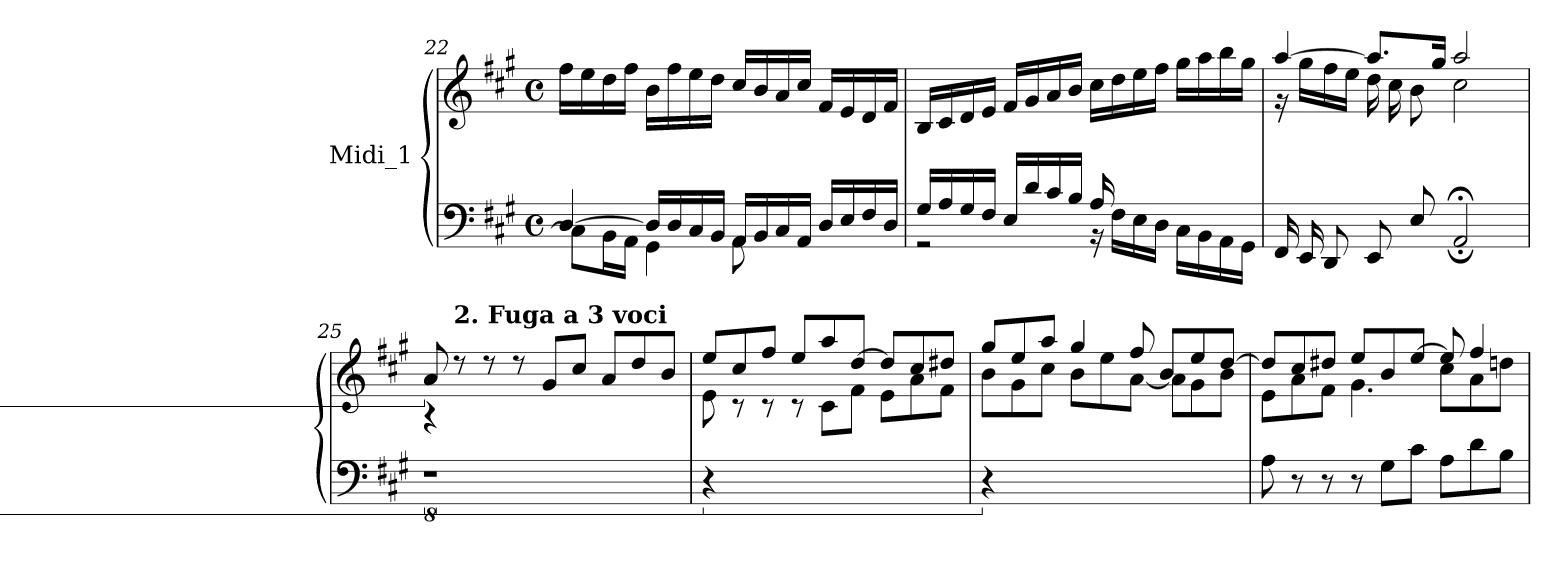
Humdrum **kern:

**kern	**kern
*part1	*part1
*staff2	*staff1
*I"Midi_1	*
*clefF4	*clefG2
*k[f#c#g#]	*k[f#c#g#]
*A:	*A:
*M4/4	*M4/4
*met(c)	*met(c)
=22	=22
*^	*^
[4D/	8C#\L]	16ff#\LL	1ryy
.	.	16ee\	.
.	16BB\L	16dd\	.
.	16AA\JJ	16ff#\JJ	.
16DLL]	4GG#\	16b\LL	.
16D/	.	16ff#\	.
16C#/	.	16ee\	.
16BB/JJ	.	16dd\JJ	.
16AA/LL	8AA\	16cc#/LL	.
16BB/	.	16b/	.
16C#/	8ryy	16a/	.
16AA/JJ	.	16cc#/JJ	.
16DLL	4ryy	16f#/LL	.
16E/	.	16e/	.
16F#/	.	16d/	.
16D/JJ	.	16f#/JJ	.
!!LO:LB:g=z	!!
=23	=23	=23	=23
16G#/LL	2r	16BLL	1ryy
16A/	.	16c#	.
16G#/	.	16d	.
16F#/JJ	.	16eJJ	.
16E/LL	.	16f#LL	.
16d/	.	16g#	.
16c#/	.	16a	.
16B/JJ	.	16bJJ	.
16A/	16r	16cc#\LL	.
16ryy	16F#\LL	16dd\	.
8ryy	16E\	16ee\	.
.	16D\JJ	16ff#\JJ	.
4ryy	16C#LL	16gg#\LL	.
.	16BB\	16aa\	.
.	16AA\	16bb\	.
.	16GG#\JJ	16gg#\JJ	.
=24	=24	=24	=24
1ryy	16FF#/LL	[4aa/	16r
.	16EE/	.	16gg#LL
.	8DD/J	.	16ff#
.	.	.	16eeJJ
.	8EE/L	8.aaL]	16dd\LL
.	.	.	16cc#\
.	8E/J	.	8b\J
.	.	16gg#J	.
.	2AA;;</	2aa/	2cc#\
!!LO:LB:g=z	!!
=25	=25	=25	=25
!LO:N:vis=00	!	!	!LO:N:vis=00
*v	*v	*	*
8%9r	8a/	8%9r
!	!LO:TX:a:B:t=2. Fuga a 3 voci	!
.	8r	.
.	8r	.
.	8r	.
.	8g#L	.
.	8cc#J	.
.	8aL	.
.	8dd	.
.	8bJ	.
=26	=26	=26
!LO:N:vis=00	!	!
8%9r	8ee/L	8e\
.	8cc#/	8r
.	8ff#/J	8r
.	8ee/L	8r
.	8aa	8c#L
.	[8ddJ	8f#J
.	8ddL]	8e\L
.	8cc#	8a\
.	8dd#XJ	8f#\J
=27	=27	=27
!LO:N:vis=00	!	!
8%9r	8gg#/L	8b\L
.	8ee/	8g#\
.	8aa/J	8cc#\J
.	4gg#/	8b\L
.	.	8ee\
.	8ff#/	[8a\J
.	8b/L	8a\L]
.	8ee/	8g#\
.	[8dd/J	8b\J
!!LO:LB:g=z	!!
=28	=28	=28
8A	8ddL]	8eL
8r	8cc#	8a
8r	8dd#XJ	8f#J
8r	8ee/L	4.g#\
8G#L	8b/	.
8c#J	[8ee/J	.
8AL	8ee/]	8cc#L
8d	4ff#/	8a
8BJ	.	8ddJ
*	*v	*v
=	=
*-	*-
